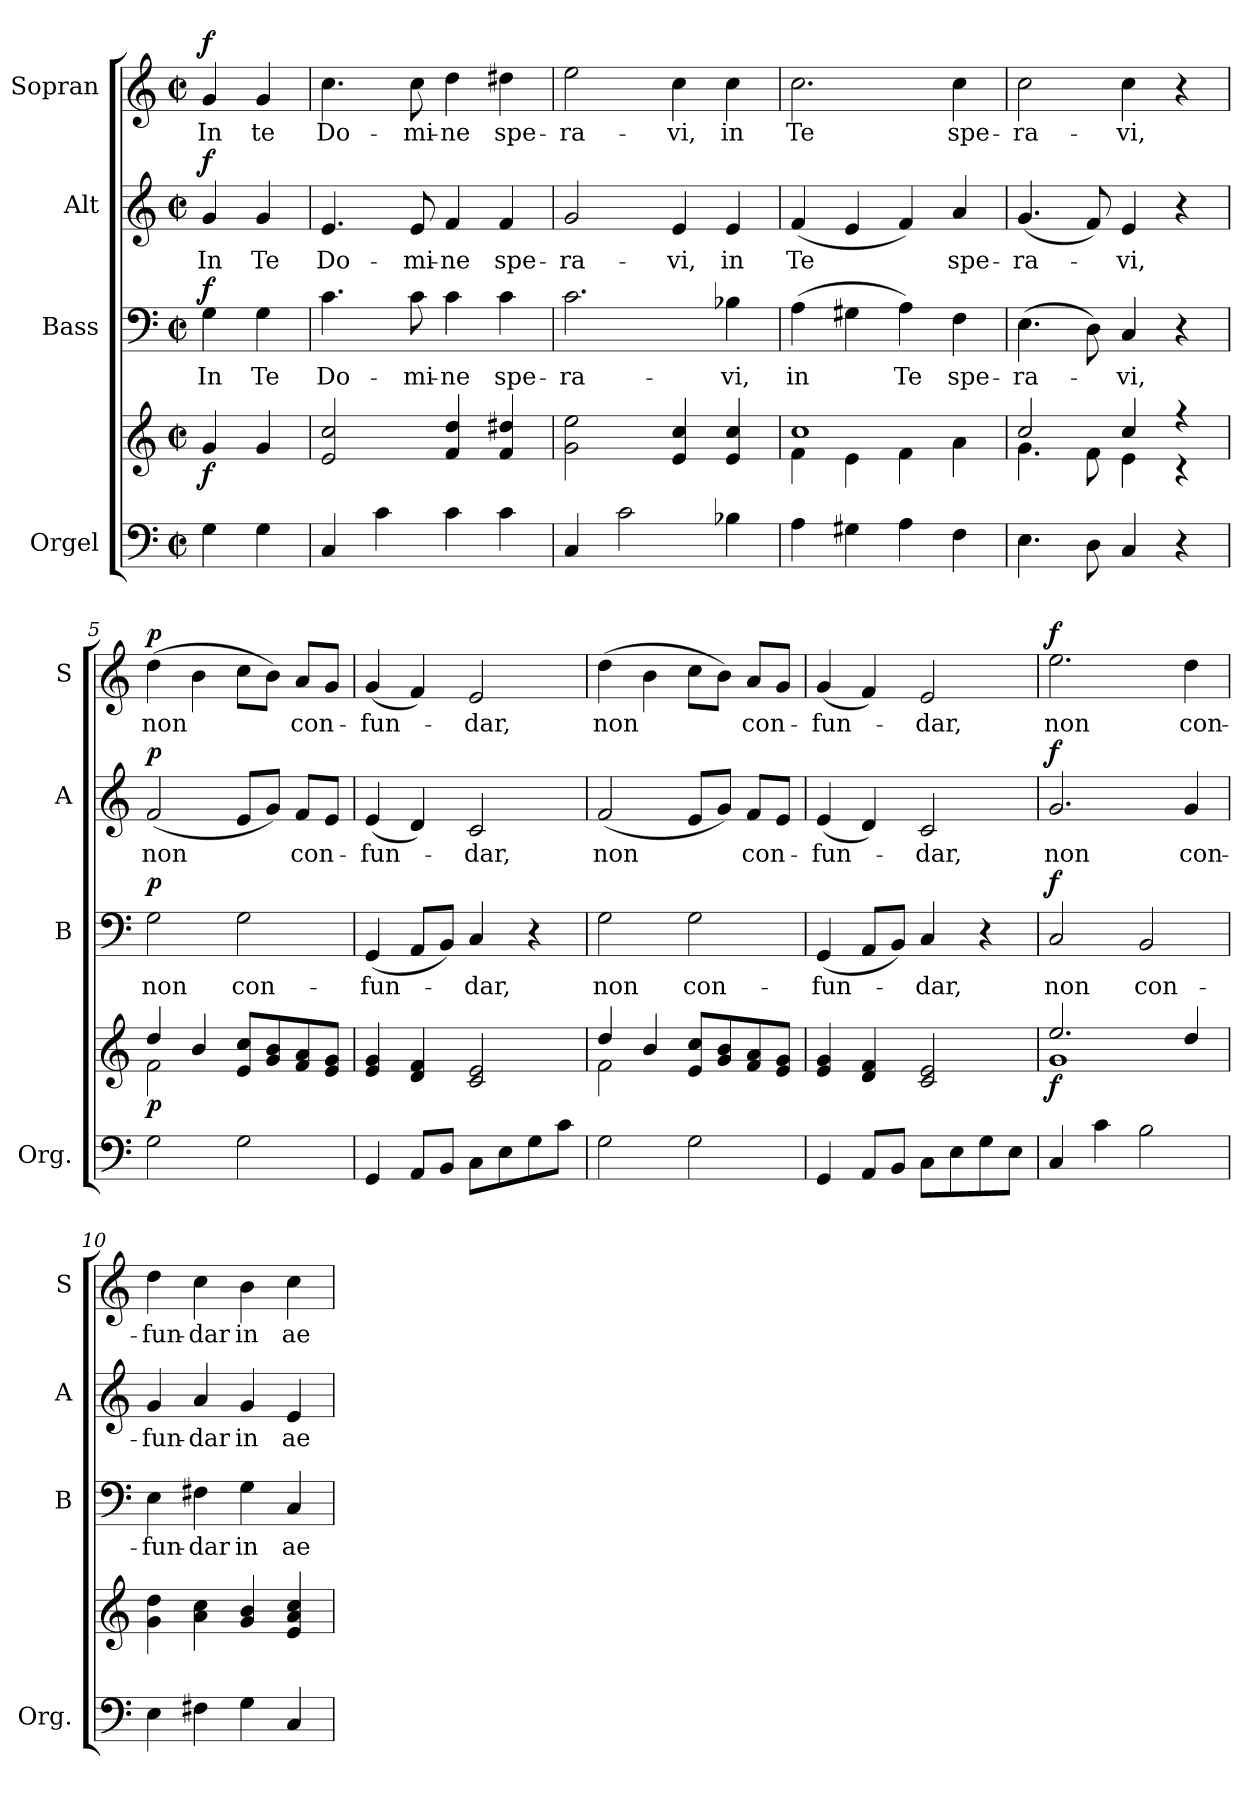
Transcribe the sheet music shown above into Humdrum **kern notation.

**kern	**kern	**dynam	**kern	**text	**dynam	**kern	**text	**dynam	**kern	**text	**dynam
*part4	*part4	*part4	*part3	*part3	*part3	*part2	*part2	*part2	*part1	*part1	*part1
*staff5	*staff4	*staff4/5	*staff3	*staff3	*staff3	*staff2	*staff2	*staff2	*staff1	*staff1	*staff1
*I"Orgel	*	*	*I"Bass	*	*	*I"Alt	*	*	*I"Sopran	*	*
*I'Org.	*	*	*I'B	*	*	*I'A	*	*	*I'S	*	*
*clefF4	*clefG2	*	*clefF4	*	*	*clefG2	*	*	*clefG2	*	*
*k[]	*k[]	*	*k[]	*	*	*k[]	*	*	*k[]	*	*
*C:	*C:	*	*C:	*	*	*C:	*	*	*C:	*	*
*M2/2	*M2/2	*	*M2/2	*	*	*M2/2	*	*	*M2/2	*	*
*met(c|)	*met(c|)	*	*met(c|)	*	*	*met(c|)	*	*	*met(c|)	*	*
=	=	=	=	=	=	=	=	=	=	=	=
!	!	!LO:DY:b	!	!LO:LY:b	!LO:DY:a	!	!LO:LY:b	!LO:DY:a	!	!LO:LY:b	!LO:DY:a
4G\	4g/	f	4G\	In	f	4g/	In	f	4g/	In	f
!	!	!	!	!LO:LY:b	!	!	!LO:LY:b	!	!	!LO:LY:b	!
4G\	4g/	.	4G\	Te	.	4g/	Te	.	4g/	te	.
=1	=1	=1	=1	=1	=1	=1	=1	=1	=1	=1	=1
!	!	!	!	!LO:LY:b	!	!	!LO:LY:b	!	!	!LO:LY:b	!
4C/	2e/ 2cc/	.	4.c\	Do-	.	4.e/	Do-	.	4.cc\	Do-	.
4c\	.	.	.	.	.	.	.	.	.	.	.
!	!	!	!	!LO:LY:b	!	!	!LO:LY:b	!	!	!LO:LY:b	!
.	.	.	8c\	-mi-	.	8e/	-mi-	.	8cc\	-mi-	.
!	!	!	!	!LO:LY:b	!	!	!LO:LY:b	!	!	!LO:LY:b	!
4c\	4f/ 4dd/	.	4c\	-ne	.	4f/	-ne	.	4dd\	-ne	.
!	!	!	!	!LO:LY:b	!	!	!LO:LY:b	!	!	!LO:LY:b	!
4c\	4f/ 4dd#X/	.	4c\	spe-	.	4f/	spe-	.	4dd#X\	spe-	.
=2	=2	=2	=2	=2	=2	=2	=2	=2	=2	=2	=2
!	!	!	!	!LO:LY:b	!	!	!LO:LY:b	!	!	!LO:LY:b	!
4C/	2g\ 2ee\	.	2.c\	-ra-	.	2g/	-ra-	.	2ee\	-ra-	.
2c\	.	.	.	.	.	.	.	.	.	.	.
!	!	!	!	!	!	!	!LO:LY:b	!	!	!LO:LY:b	!
.	4e/ 4cc/	.	.	.	.	4e/	-vi,	.	4cc\	-vi,	.
!	!	!	!	!LO:LY:b	!	!	!LO:LY:b	!	!	!LO:LY:b	!
4B-X\	4e/ 4cc/	.	4B-X\	-vi,	.	4e/	in	.	4cc\	in	.
=3	=3	=3	=3	=3	=3	=3	=3	=3	=3	=3	=3
*	*^	*	*	*	*	*	*	*	*	*	*
!	!	!	!	!	!LO:LY:b	!	!	!LO:LY:b	!	!	!LO:LY:b	!
4A\	1cc	4f\	.	(>4A\	in	.	(<4f/	Te	.	2.cc\	Te	.
4G#X\	.	4e\	.	4G#X\	.	.	4e/	.	.	.	.	.
!	!	!	!	!	!LO:LY:b	!	!	!	!	!	!	!
4A\	.	4f\	.	4A\)	Te	.	4f/)	.	.	.	.	.
!	!	!	!	!	!LO:LY:b	!	!	!LO:LY:b	!	!	!LO:LY:b	!
4F\	.	4a\	.	4F\	spe-	.	4a/	spe-	.	4cc\	spe-	.
=4	=4	=4	=4	=4	=4	=4	=4	=4	=4	=4	=4	=4
!	!	!	!	!	!LO:LY:b	!	!	!LO:LY:b	!	!	!LO:LY:b	!
4.E\	2cc/	4.g\	.	(>4.E\	-ra-	.	(<4.g/	-ra-	.	2cc\	-ra-	.
8D\	.	8f\	.	8D\)	.	.	8f/)	.	.	.	.	.
!	!	!	!	!	!LO:LY:b	!	!	!LO:LY:b	!	!	!LO:LY:b	!
4C/	4cc/	4e\	.	4C/	-vi,	.	4e/	-vi,	.	4cc\	-vi,	.
4r	4r	4r	.	4r	.	.	4r	.	.	4r	.	.
!!LO:LB:g=z
=5	=5	=5	=5	=5	=5	=5	=5	=5	=5	=5	=5	=5
!	!	!	!LO:DY:b	!	!LO:LY:b	!LO:DY:a	!	!LO:LY:b	!LO:DY:a	!	!LO:LY:b	!LO:DY:a
2G\	4dd/	2f\	p	2G\	non	p	(<2f/	non	p	(>4dd\	non	p
.	4b/	.	.	.	.	.	.	.	.	4b\	.	.
!	!	!	!	!	!LO:LY:b	!	!	!	!	!	!	!
2G\	8e/ 8cc/L	2ryy	.	2G\	con-	.	8e/L	.	.	8cc\L	.	.
.	8g/ 8b/	.	.	.	.	.	8g/J)	.	.	8b\J)	.	.
!	!	!	!	!	!	!	!	!LO:LY:b	!	!	!LO:LY:b	!
.	8f/ 8a/	.	.	.	.	.	8f/L	con-	.	8a/L	con-	.
.	8e/ 8g/J	.	.	.	.	.	8e/J	.	.	8g/J	.	.
*	*v	*v	*	*	*	*	*	*	*	*	*	*
=6	=6	=6	=6	=6	=6	=6	=6	=6	=6	=6	=6
!	!	!	!	!LO:LY:b	!	!	!LO:LY:b	!	!	!LO:LY:b	!
4GG/	4e/ 4g/	.	(<4GG/	-fun-	.	(<4e/	-fun-	.	(<4g/	-fun-	.
8AA/L	4d/ 4f/	.	8AA/L	.	.	4d/)	.	.	4f/)	.	.
8BB/J	.	.	8BB/J)	.	.	.	.	.	.	.	.
!	!	!	!	!LO:LY:b	!	!	!LO:LY:b	!	!	!LO:LY:b	!
8C\L	2c/ 2e/	.	4C/	-dar,	.	2c/	-dar,	.	2e/	-dar,	.
8E\	.	.	.	.	.	.	.	.	.	.	.
8G\	.	.	4r	.	.	.	.	.	.	.	.
8c\J	.	.	.	.	.	.	.	.	.	.	.
=7	=7	=7	=7	=7	=7	=7	=7	=7	=7	=7	=7
*	*^	*	*	*	*	*	*	*	*	*	*
!	!	!	!	!	!LO:LY:b	!	!	!LO:LY:b	!	!	!LO:LY:b	!
2G\	4dd/	2f\	.	2G\	non	.	(<2f/	non	.	(>4dd\	non	.
.	4b/	.	.	.	.	.	.	.	.	4b\	.	.
!	!	!	!	!	!LO:LY:b	!	!	!	!	!	!	!
2G\	8e/ 8cc/L	2ryy	.	2G\	con-	.	8e/L	.	.	8cc\L	.	.
.	8g/ 8b/	.	.	.	.	.	8g/J)	.	.	8b\J)	.	.
!	!	!	!	!	!	!	!	!LO:LY:b	!	!	!LO:LY:b	!
.	8f/ 8a/	.	.	.	.	.	8f/L	con-	.	8a/L	con-	.
.	8e/ 8g/J	.	.	.	.	.	8e/J	.	.	8g/J	.	.
*	*v	*v	*	*	*	*	*	*	*	*	*	*
=8	=8	=8	=8	=8	=8	=8	=8	=8	=8	=8	=8
!	!	!	!	!LO:LY:b	!	!	!LO:LY:b	!	!	!LO:LY:b	!
4GG/	4e/ 4g/	.	(<4GG/	-fun-	.	(<4e/	-fun-	.	(<4g/	-fun-	.
8AA/L	4d/ 4f/	.	8AA/L	.	.	4d/)	.	.	4f/)	.	.
8BB/J	.	.	8BB/J)	.	.	.	.	.	.	.	.
!	!	!	!	!LO:LY:b	!	!	!LO:LY:b	!	!	!LO:LY:b	!
8C\L	2c/ 2e/	.	4C/	-dar,	.	2c/	-dar,	.	2e/	-dar,	.
8E\	.	.	.	.	.	.	.	.	.	.	.
8G\	.	.	4r	.	.	.	.	.	.	.	.
8E\J	.	.	.	.	.	.	.	.	.	.	.
=9	=9	=9	=9	=9	=9	=9	=9	=9	=9	=9	=9
*	*^	*	*	*	*	*	*	*	*	*	*
!	!	!	!LO:DY:b	!	!LO:LY:b	!LO:DY:a	!	!LO:LY:b	!LO:DY:a	!	!LO:LY:b	!LO:DY:a
4C/	2.ee/	1g	f	2C/	non	f	2.g/	non	f	2.ee\	non	f
4c\	.	.	.	.	.	.	.	.	.	.	.	.
!	!	!	!	!	!LO:LY:b	!	!	!	!	!	!	!
2B\	.	.	.	2BB/	con-	.	.	.	.	.	.	.
!	!	!	!	!	!	!	!	!LO:LY:b	!	!	!LO:LY:b	!
.	4dd/	.	.	.	.	.	4g/	con-	.	4dd\	con-	.
*	*v	*v	*	*	*	*	*	*	*	*	*	*
!!LO:PB:g=z
=10	=10	=10	=10	=10	=10	=10	=10	=10	=10	=10	=10
!	!	!	!	!LO:LY:b	!	!	!LO:LY:b	!	!	!LO:LY:b	!
4E\	4g\ 4dd\	.	4E\	-fun-	.	4g/	-fun-	.	4dd\	-fun-	.
!	!	!	!	!LO:LY:b	!	!	!LO:LY:b	!	!	!LO:LY:b	!
4F#X\	4a\ 4cc\	.	4F#X\	-dar	.	4a/	-dar	.	4cc\	-dar	.
!	!	!	!	!LO:LY:b	!	!	!LO:LY:b	!	!	!LO:LY:b	!
4G\	4g/ 4b/	.	4G\	in	.	4g/	in	.	4b\	in	.
!	!	!	!	!LO:LY:b	!	!	!LO:LY:b	!	!	!LO:LY:b	!
4C/	4e/ 4a/ 4cc/	.	4C/	ae-	.	4e/	ae-	.	4cc\	ae-	.
=	=	=	=	=	=	=	=	=	=	=	=
*-	*-	*-	*-	*-	*-	*-	*-	*-	*-	*-	*-
